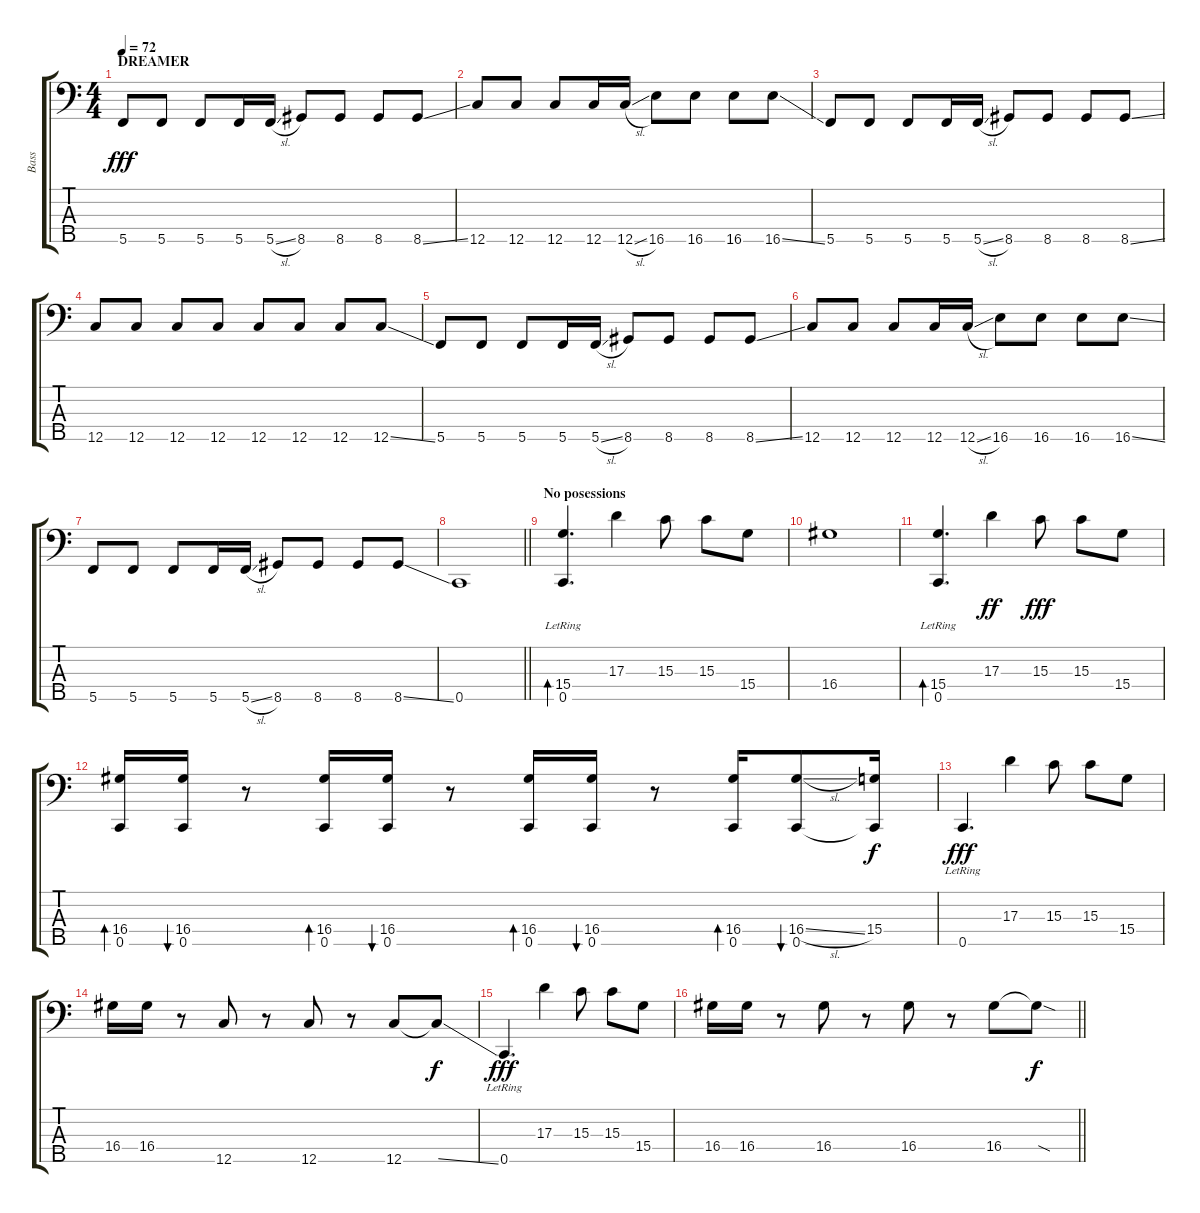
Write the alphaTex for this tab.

\track ("Bass" "Bass") {instrument electricbasspick}
\staff {score tabs}
\tuning (G2 D2 A1 E1 C1) {hide}
\ts (4 4)
\section ("" "DREAMER")
\tempo 72
\clef f4
\ks c
5.5.8{dy fff} 5.5.8 5.5.8 5.5.16 5.5{sl}.16 8.5.8 8.5.8 8.5.8 8.5{ss}.8 |
12.5.8 12.5.8 12.5.8 12.5.16 12.5{sl}.16 16.5.8 16.5.8 16.5.8 16.5{ss}.8 |
5.5.8 5.5.8 5.5.8 5.5.16 5.5{sl}.16 8.5.8 8.5.8 8.5.8 8.5{ss}.8 |
12.5.8 12.5.8 12.5.8 12.5.8 12.5.8 12.5.8 12.5.8 12.5{ss}.8 |
5.5.8 5.5.8 5.5.8 5.5.16 5.5{sl}.16 8.5.8 8.5.8 8.5.8 8.5{ss}.8 |
12.5.8 12.5.8 12.5.8 12.5.16 12.5{sl}.16 16.5.8 16.5.8 16.5.8 16.5{ss}.8 |
5.5.8 5.5.8 5.5.8 5.5.16 5.5{sl}.16 8.5.8 8.5.8 8.5.8 8.5{ss}.8 |
\barLineRight lightlight
0.5.1 |
\section ("" "No posessions")
(15.4{lr} 0.5{lr}).4{d bd 60} 17.3.4 15.3.8 15.3.8 15.4.8 |
16.4.1 |
(15.4{lr} 0.5{lr}).4{d bd 60} 17.3.4{dy ff} 15.3.8{dy fff} 15.3.8 15.4.8 |
(16.4 0.5).16{bd 30} (16.4 0.5).16{bu 30} r.8 (16.4 0.5).16{bd 30} (16.4 0.5).16{bu 30} r.8 (16.4 0.5).16{bd 30} (16.4 0.5).16{bu 30} r.8 (16.4 0.5).16{bd 30} (16.4{sl} 0.5).8{bu 30} (15.4 0.5{t}).16{dy f} |
0.5{lr}.4{d dy fff} 17.3.4 15.3.8 15.3.8 15.4.8 |
16.4.16 16.4.16 r.8 12.5.8 r.8 12.5.8 r.8 12.5.8 12.5{ss t}.8{dy f} |
0.5{lr}.4{d dy fff} 17.3.4 15.3.8 15.3.8 15.4.8 |
\barLineRight lightlight
16.4.16 16.4.16 r.8 16.4.8 r.8 16.4.8 r.8 16.4.8 16.4{sod t}.8{dy f}
